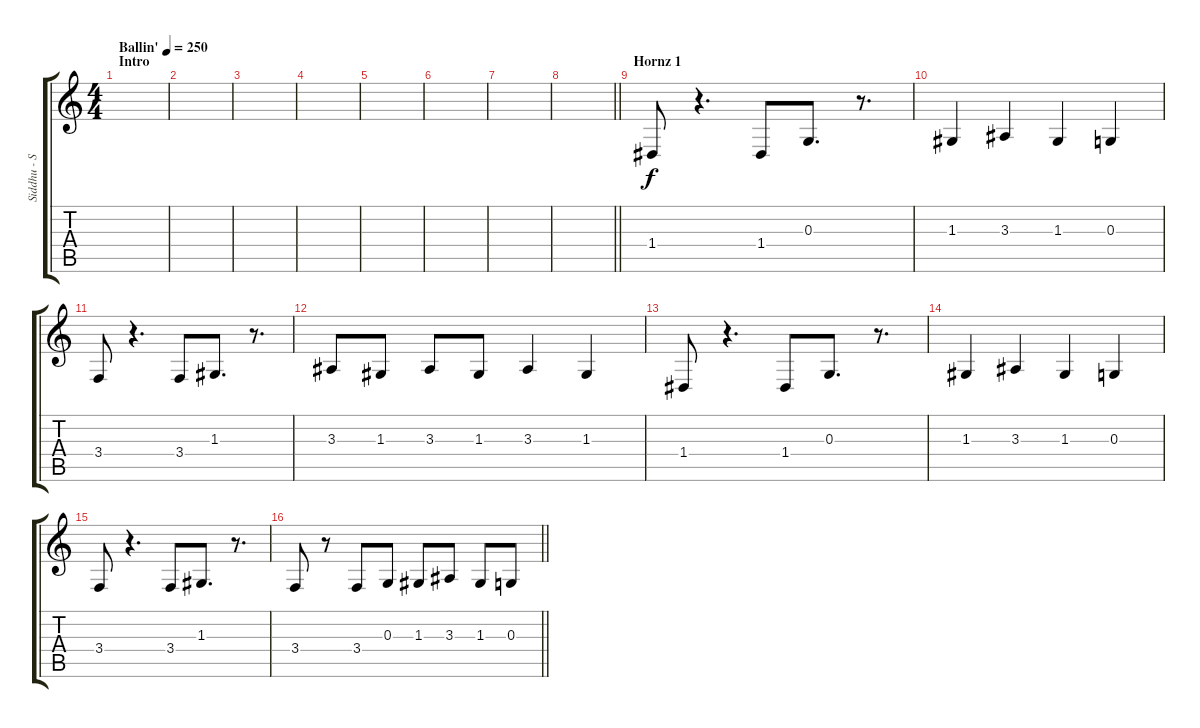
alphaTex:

\track ("Siddhu - Saxamaphone" "Siddhu - S") {instrument baritonesax}
\staff {score tabs}
\tuning (E4 B3 G3 D3 A2 E2) {hide}
\ts (4 4)
\section ("" "Intro")
\tempo (250 "Ballin'")
\clef g2
\ks c
|
|
|
|
|
|
|
\barLineRight lightlight
|
\section ("" "Hornz 1")
1.4.8 r.4{d} 1.4.8 0.3.8{d} r.8{d} |
1.3.4 3.3.4 1.3.4 0.3.4 |
3.4.8 r.4{d} 3.4.8 1.3.8{d} r.8{d} |
3.3.8 1.3.8 3.3.8 1.3.8 3.3.4 1.3.4 |
1.4.8 r.4{d} 1.4.8 0.3.8{d} r.8{d} |
1.3.4 3.3.4 1.3.4 0.3.4 |
3.4.8 r.4{d} 3.4.8 1.3.8{d} r.8{d} |
\barLineRight lightlight
3.4.8 r.8 3.4.8 0.3.8 1.3.8 3.3.8 1.3.8 0.3.8
